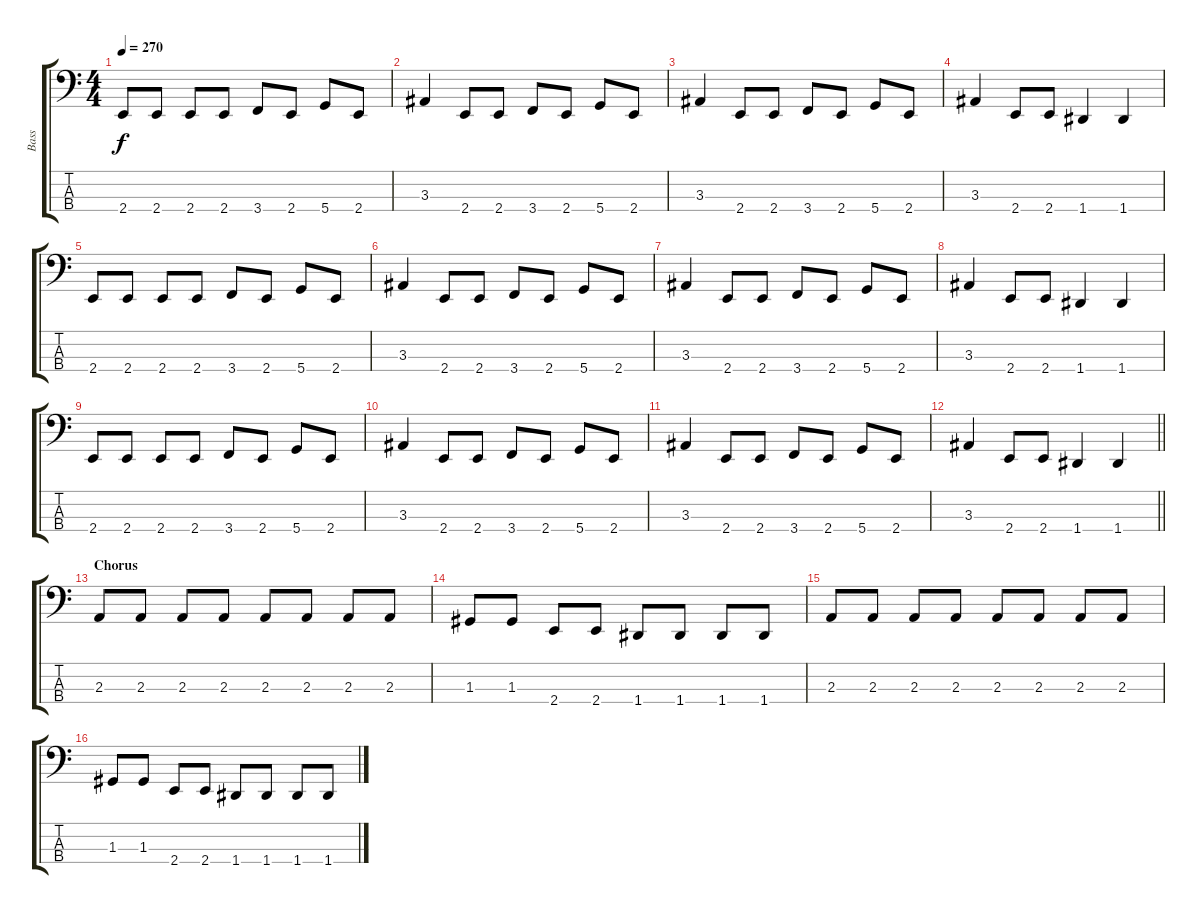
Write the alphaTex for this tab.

\track ("Bass" "Bass") {instrument electricbassfinger}
\staff {score tabs}
\tuning (F2 C2 G1 D1) {hide}
\ts (4 4)
\tempo 270
\clef f4
\ks c
2.4.8{dy f} 2.4.8 2.4.8 2.4.8 3.4.8 2.4.8 5.4.8 2.4.8 |
3.3.4 2.4.8 2.4.8 3.4.8 2.4.8 5.4.8 2.4.8 |
3.3.4 2.4.8 2.4.8 3.4.8 2.4.8 5.4.8 2.4.8 |
3.3.4 2.4.8 2.4.8 1.4.4 1.4.4 |
2.4.8 2.4.8 2.4.8 2.4.8 3.4.8 2.4.8 5.4.8 2.4.8 |
3.3.4 2.4.8 2.4.8 3.4.8 2.4.8 5.4.8 2.4.8 |
3.3.4 2.4.8 2.4.8 3.4.8 2.4.8 5.4.8 2.4.8 |
3.3.4 2.4.8 2.4.8 1.4.4 1.4.4 |
2.4.8 2.4.8 2.4.8 2.4.8 3.4.8 2.4.8 5.4.8 2.4.8 |
3.3.4 2.4.8 2.4.8 3.4.8 2.4.8 5.4.8 2.4.8 |
3.3.4 2.4.8 2.4.8 3.4.8 2.4.8 5.4.8 2.4.8 |
\barLineRight lightlight
3.3.4 2.4.8 2.4.8 1.4.4 1.4.4 |
\section ("" "Chorus")
2.3.8 2.3.8 2.3.8 2.3.8 2.3.8 2.3.8 2.3.8 2.3.8 |
1.3.8 1.3.8 2.4.8 2.4.8 1.4.8 1.4.8 1.4.8 1.4.8 |
2.3.8 2.3.8 2.3.8 2.3.8 2.3.8 2.3.8 2.3.8 2.3.8 |
1.3.8 1.3.8 2.4.8 2.4.8 1.4.8 1.4.8 1.4.8 1.4.8
